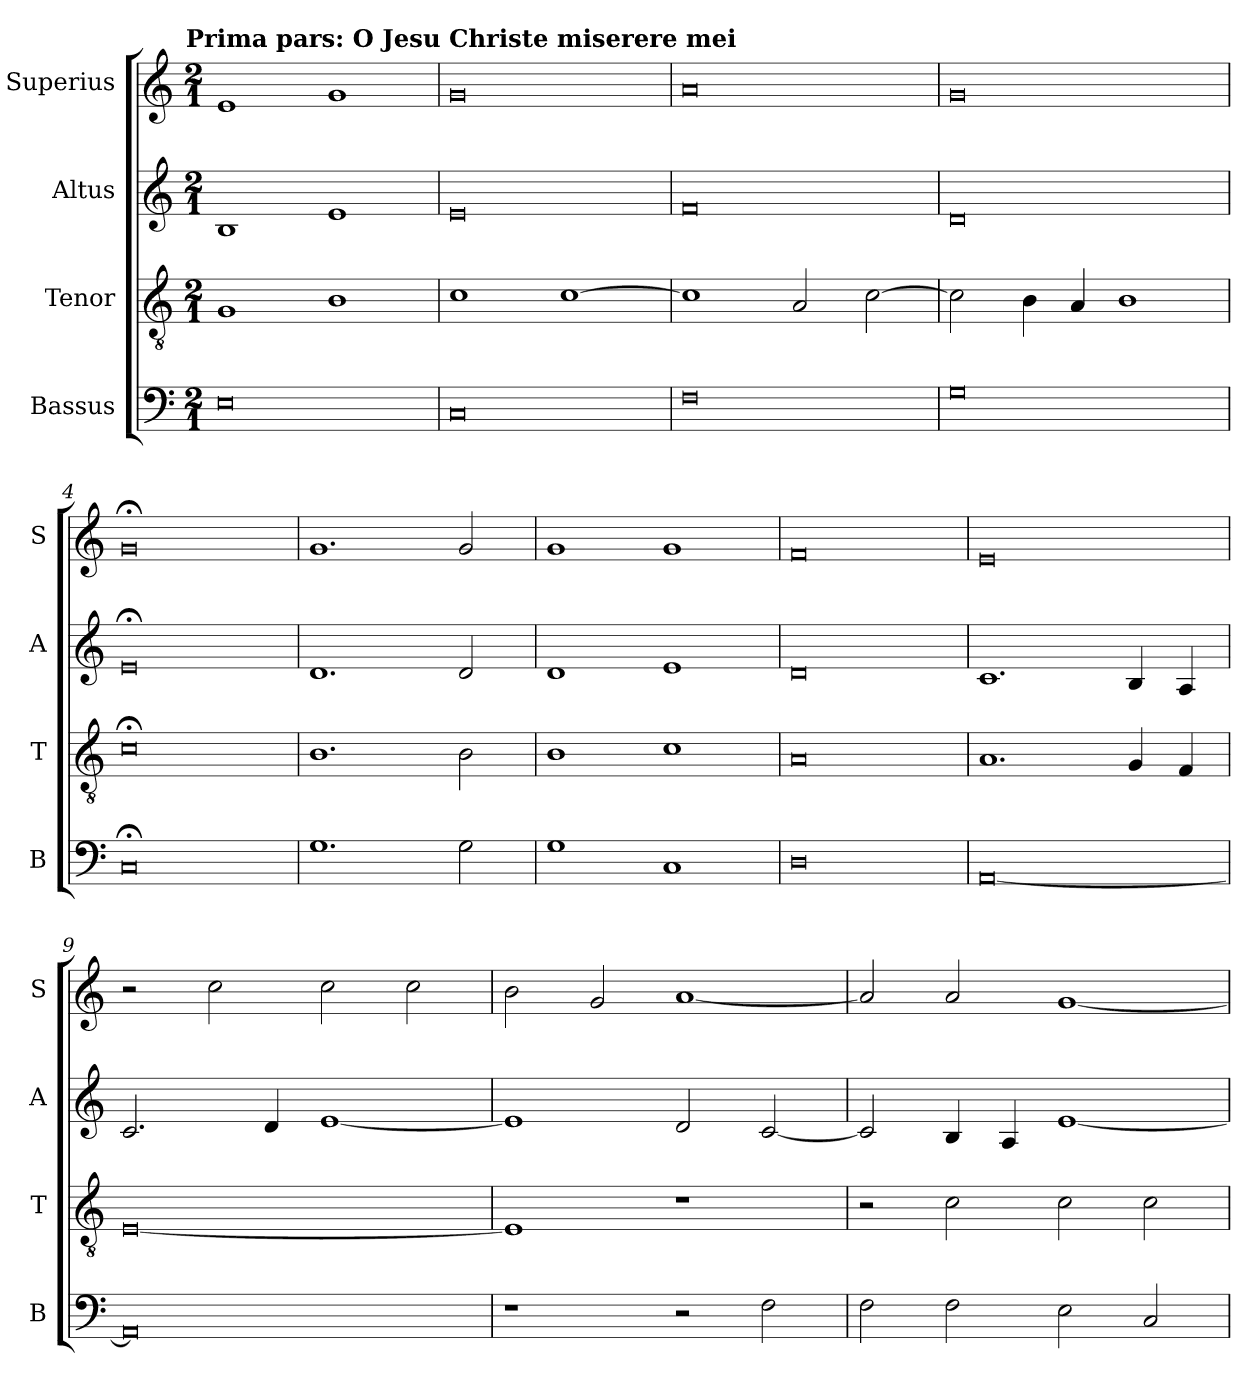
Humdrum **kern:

**kern	**kern	**kern	**kern
*part4	*part3	*part2	*part1
*staff4	*staff3	*staff2	*staff1
*I"Bassus	*I"Tenor	*I"Altus	*I"Superius
*I'B	*I'T	*I'A	*I'S
*clefF4	*clefGv2	*clefG2	*clefG2
*k[]	*k[]	*k[]	*k[]
*C:	*C:	*C:	*C:
!!LO:TX:omd:t=Prima pars&colon; O Jesu Christe miserere mei
*M2/1	*M2/1	*M2/1	*M2/1
=	=	=	=
0E	1G	1B	1e
.	1B	1e	1g
=1	=1	=1	=1
0C	1c	0e	0g
.	[1c	.	.
=2	=2	=2	=2
0F	1c]	0f	0a
.	2A	.	.
.	[2c	.	.
=3	=3	=3	=3
0G	2c]	0d	0g
.	4B	.	.
.	4A	.	.
.	1B	.	.
=4	=4	=4	=4
0C;<	0c;<	0e;<	0g;<
=5	=5	=5	=5
1.G	1.B	1.d	1.g
2G	2B	2d	2g
=6	=6	=6	=6
1G	1B	1d	1g
1C	1c	1e	1g
=7	=7	=7	=7
0D	0A	0d	0f
=8	=8	=8	=8
[0AA	1.A	1.c	0e
.	4G	4B	.
.	4F	4A	.
=9	=9	=9	=9
0AA]	[0E	2.c	2r
.	.	.	2cc
.	.	4d	.
.	.	[1e	2cc
.	.	.	2cc
=10	=10	=10	=10
1r	1E]	1e]	2b
.	.	.	2g
2r	1r	2d	[1a
2F	.	[2c	.
=11	=11	=11	=11
2F	2r	2c]	2a]
2F	2c	4B	2a
.	.	4A	.
2E	2c	[1e	[1g
2C	2c	.	.
=	=	=	=
*-	*-	*-	*-
